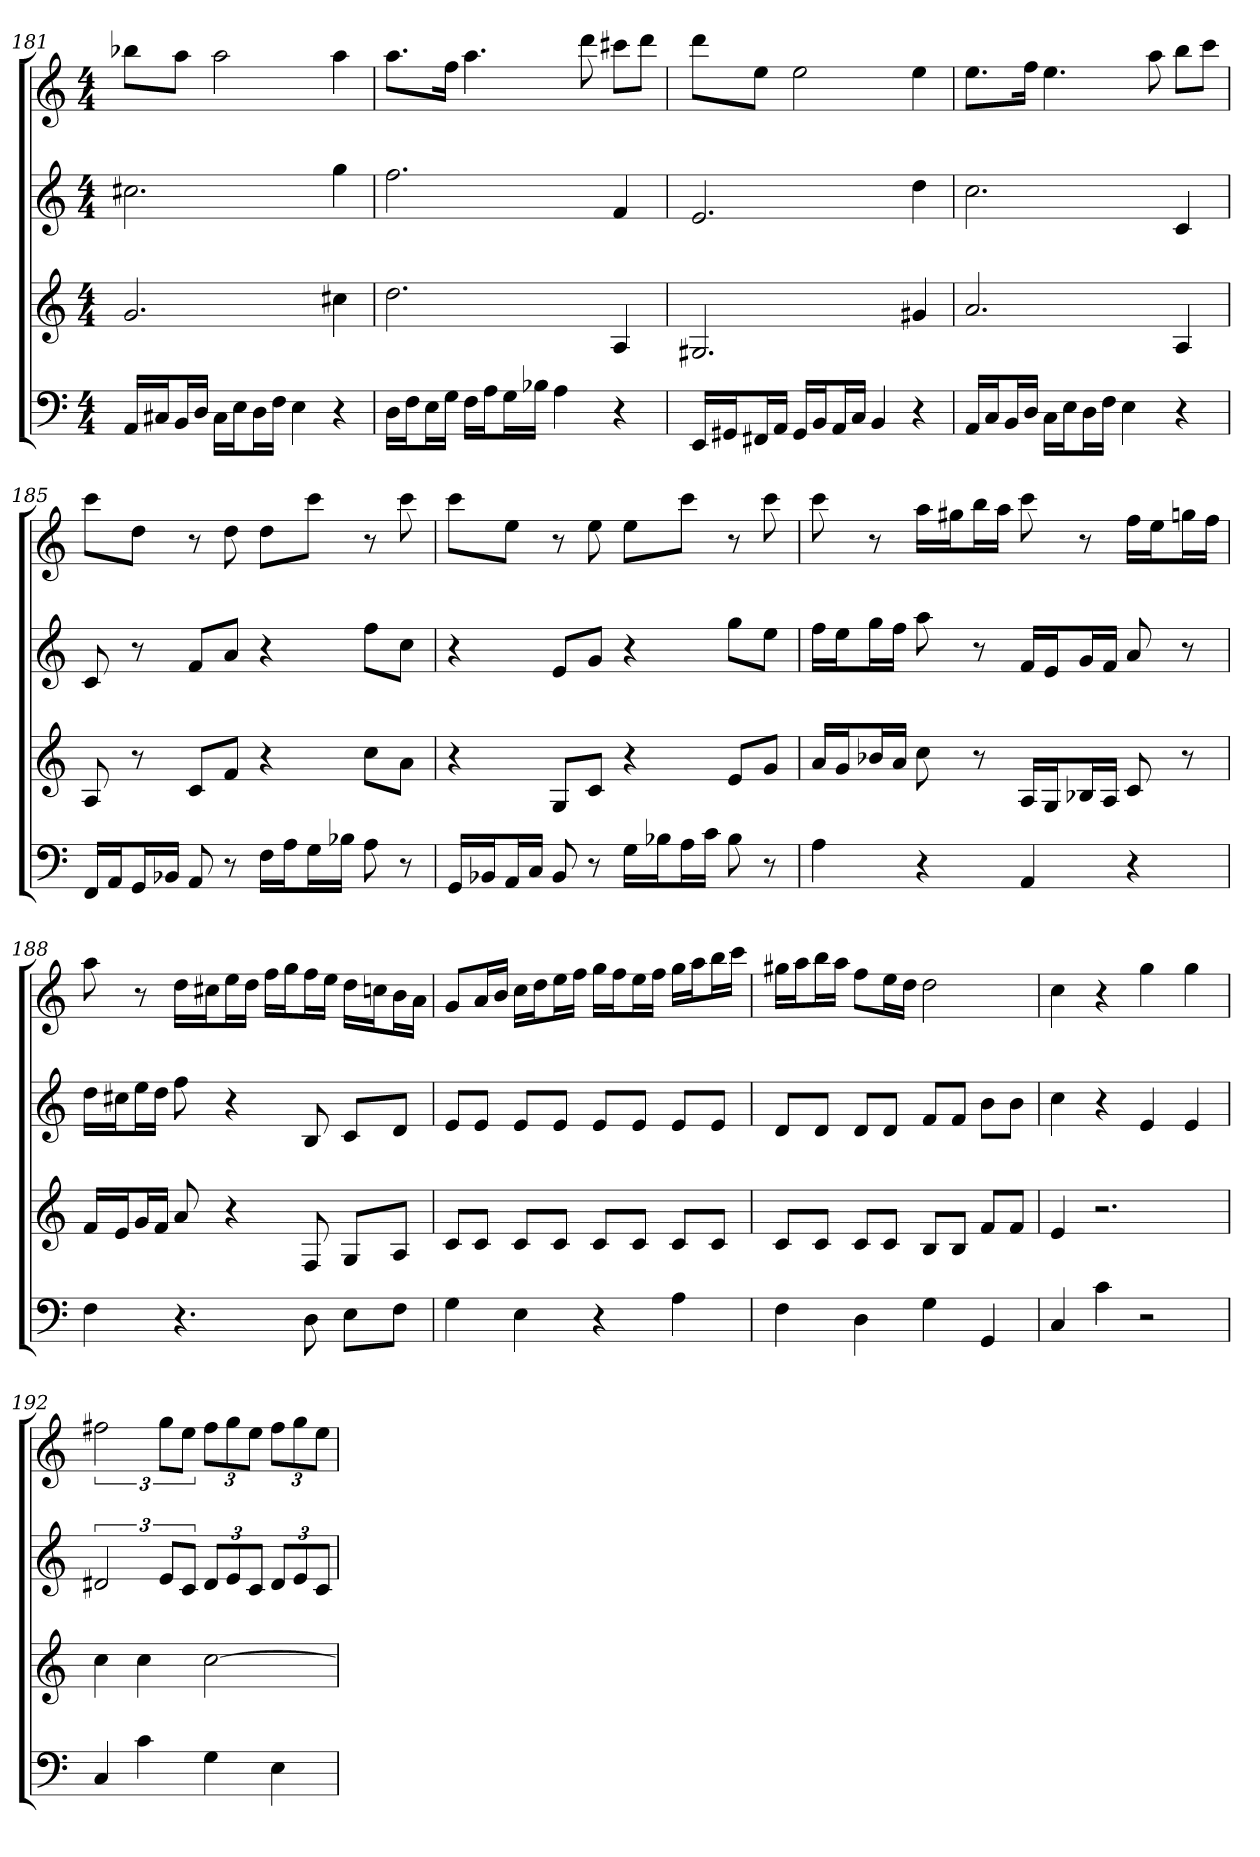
**kern	**kern	**kern	**kern
*part4	*part3	*part2	*part1
*staff4	*staff3	*staff2	*staff1
*k[]	*k[]	*k[]	*k[]
*C:	*C:	*C:	*C:
*M4/4	*M4/4	*M4/4	*M4/4
=181	=181	=181	=181
16AALL	2.g	2.cc#X	8bb-XL
16C#XJ	.	.	.
16BBL	.	.	8aaJ
16DJJ	.	.	.
16C#LL	.	.	2aa
16EJ	.	.	.
16DL	.	.	.
16FJJ	.	.	.
4E	.	.	.
4r	4cc#X	4gg	4aa
=182	=182	=182	=182
16DLL	2.dd	2.ff	8.aaL
16FJ	.	.	.
16EL	.	.	.
16GJJ	.	.	16ffJk
16FLL	.	.	4.aa
16AJ	.	.	.
16GL	.	.	.
16B-XJJ	.	.	.
4A	.	.	.
.	.	.	8ddd
4r	4A	4f	8ccc#XL
.	.	.	8dddJ
=183	=183	=183	=183
16EELL	2.G#X	2.e	8dddL
16GG#XJ	.	.	.
16FF#XL	.	.	8eeJ
16AAJJ	.	.	.
16GG#LL	.	.	2ee
16BBJ	.	.	.
16AAL	.	.	.
16CJJ	.	.	.
4BB	.	.	.
4r	4g#X	4dd	4ee
=184	=184	=184	=184
16AALL	2.a	2.cc	8.eeL
16CJ	.	.	.
16BBL	.	.	.
16DJJ	.	.	16ffJk
16CLL	.	.	4.ee
16EJ	.	.	.
16DL	.	.	.
16FJJ	.	.	.
4E	.	.	.
.	.	.	8aa
4r	4A	4c	8bbL
.	.	.	8cccJ
=185	=185	=185	=185
16FFLL	8A	8c	8cccL
16AAJ	.	.	.
16GGL	8r	8r	8ddJ
16BB-XJJ	.	.	.
8AA	8cL	8fL	8r
8r	8fJ	8aJ	8dd
16FLL	4r	4r	8ddL
16AJ	.	.	.
16GL	.	.	8cccJ
16B-XJJ	.	.	.
8A	8ccL	8ffL	8r
8r	8aJ	8ccJ	8ccc
=186	=186	=186	=186
16GGLL	4r	4r	8cccL
16BB-XJ	.	.	.
16AAL	.	.	8eeJ
16CJJ	.	.	.
8BB-	8GL	8eL	8r
8r	8cJ	8gJ	8ee
16GLL	4r	4r	8eeL
16B-XJ	.	.	.
16AL	.	.	8cccJ
16cJJ	.	.	.
8B-	8eL	8ggL	8r
8r	8gJ	8eeJ	8ccc
=187	=187	=187	=187
4A	16aLL	16ffLL	8ccc
.	16gJ	16eeJ	.
.	16b-XL	16ggL	8r
.	16aJJ	16ffJJ	.
4r	8cc	8aa	16aaLL
.	.	.	16gg#XJ
.	8r	8r	16bbL
.	.	.	16aaJJ
4AA	16ALL	16fLL	8ccc
.	16GJ	16eJ	.
.	16B-XL	16gL	8r
.	16AJJ	16fJJ	.
4r	8c	8a	16ffLL
.	.	.	16eeJ
.	8r	8r	16ggnL
.	.	.	16ffJJ
=188	=188	=188	=188
4F	16fLL	16ddLL	8aa
.	16eJ	16cc#XJ	.
.	16gL	16eeL	8r
.	16fJJ	16ddJJ	.
4.r	8a	8ff	16ddLL
.	.	.	16cc#XJ
.	4r	4r	16eeL
.	.	.	16ddJJ
.	.	.	16ffLL
.	.	.	16ggJ
8D	8F	8B	16ffL
.	.	.	16eeJJ
8EL	8GL	8cL	16ddLL
.	.	.	16ccnJ
8FJ	8AJ	8dJ	16bL
.	.	.	16aJJ
=189	=189	=189	=189
4G	8cL	8eL	8gL
.	8cJ	8eJ	16aL
.	.	.	16bJJ
4E	8cL	8eL	16ccLL
.	.	.	16ddJ
.	8cJ	8eJ	16eeL
.	.	.	16ffJJ
4r	8cL	8eL	16ggLL
.	.	.	16ffJ
.	8cJ	8eJ	16eeL
.	.	.	16ffJJ
4A	8cL	8eL	16ggLL
.	.	.	16aaJ
.	8cJ	8eJ	16bbL
.	.	.	16cccJJ
=190	=190	=190	=190
4F	8cL	8dL	16gg#XLL
.	.	.	16aaJ
.	8cJ	8dJ	16bbL
.	.	.	16aaJJ
4D	8cL	8dL	8ffL
.	8cJ	8dJ	16eeL
.	.	.	16ddJJ
4G	8BL	8fL	2dd
.	8BJ	8fJ	.
4GG	8fL	8bL	.
.	8fJ	8bJ	.
=191	=191	=191	=191
4C	4e	4cc	4cc
4c	2.r	4r	4r
2r	.	4e	4gg
.	.	4e	4gg
=192	=192	=192	=192
4C	4cc	3d#X	3ff#X
4c	4cc	.	.
.	.	12eL	12ggL
.	.	12cJ	12eeJ
4G	[2cc	12d#L	12ff#L
.	.	12e	12gg
.	.	12cJ	12eeJ
4E	.	12d#L	12ff#L
.	.	12e	12gg
.	.	12cJ	12eeJ
=	=	=	=
*-	*-	*-	*-
